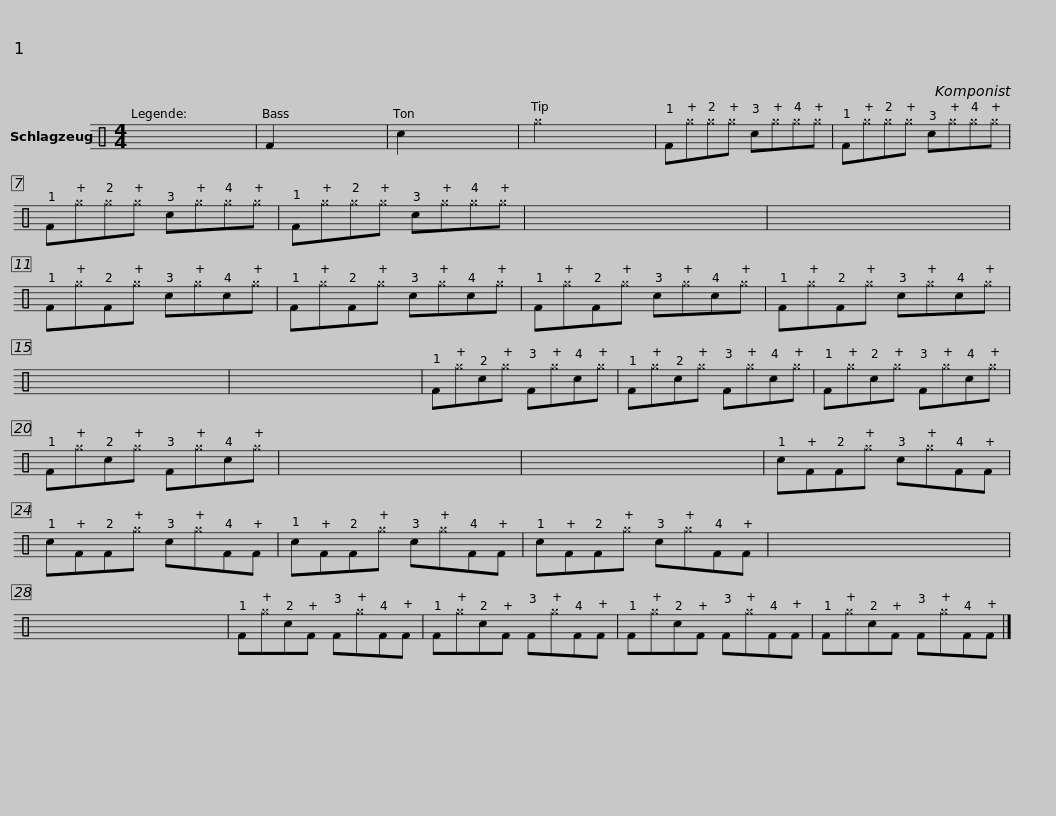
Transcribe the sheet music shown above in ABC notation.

X:1
L:1/8
M:4/4
I:linebreak $
K:C
V:1 perc
K:none
V:1
 x2 x2 x2 x2 | F2 x2 x2 x2 | c2 x2 x2 x2 | ^g2 x2 x2 x2 |$ F^g^g^g c^g^g^g | %5
 F^g^g^g c^g^g^g |$ F^g^g^g c^g^g^g | F^g^g^g c^g^g^g |$ x x x x x x x x | x x x x x x x x |$ %10
 F^gF^g c^gc^g | F^gF^g c^gc^g |$ F^gF^g c^gc^g | F^gF^g c^gc^g |$ x x x x x x x x | %15
 x x x x x x x x |$ F^gc^g F^gc^g | F^gc^g F^gc^g |$ F^gc^g F^gc^g | F^gc^g F^gc^g |$ %20
 x x x x x x x x | x x x x x x x x |$ cFF^g c^gFF | cFF^g c^gFF |$ cFF^g c^gFF | %25
 cFF^g c^gFF |$ x x x x x x x x | x x x x x x x x |$ F^gcF F^gFF | F^gcF F^gFF |$ %30
 F^gcF F^gFF | F^gcF F^gFF |] %32
